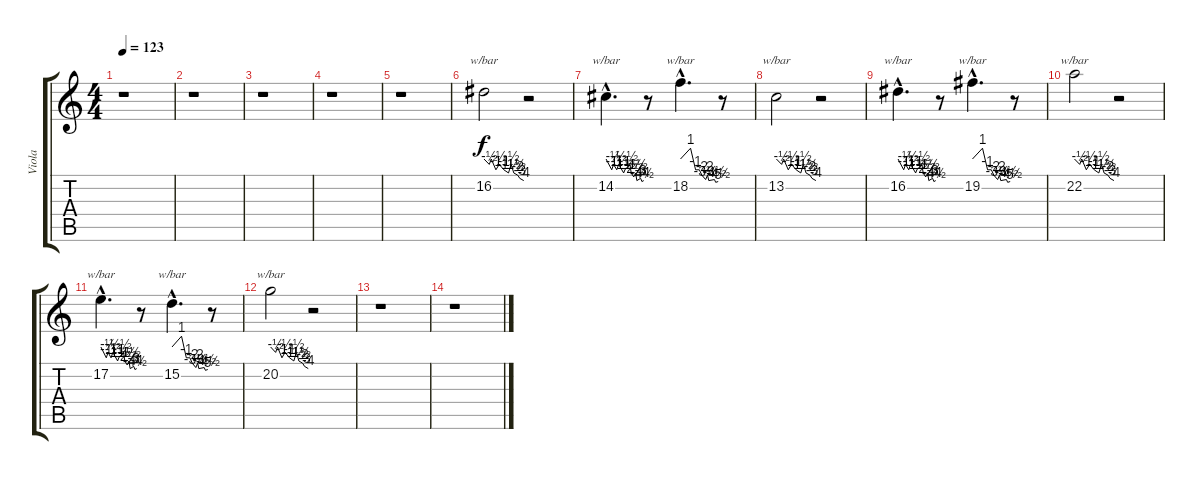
\track ("Viola" "Viola") {instrument viola}
\staff {score tabs}
\tuning (E4 B3 G3 D3 A2 E2) {hide}
\ts (4 4)
\tempo 123
\clef g2
\ks c
r.1{dy f} |
r.1 |
r.1 |
r.1 |
r.1 |
16.2.2{tbe (custom default 0 0 8 -2 11 0 18 -4 23 -2 30 -4 37 -6 41 -2 45 -6 51 -8 54 -12 60 -16) volume 9 instrument lead6voice} r.2 |
14.2{hac}.4{d tbe (custom default 0 0 9 -4 12 -2 17 -4 20 -2 28 -6 30 -4 38 -2 40 -6 44 -10 47 -6 49 -16 55 -12 57 -18 60 -16)} r.8 18.2{hac}.4{d tbe (custom default 0 0 16 4 20 0 24 -4 30 -4 34 -8 40 -14 43 -8 45 -16 54 -14 56 -20 60 -18)} r.8 |
13.2.2{tbe (custom default 0 0 8 -2 11 0 18 -4 23 -2 30 -4 37 -6 41 -2 45 -6 51 -8 54 -12 60 -16) volume 9 instrument lead6voice} r.2 |
16.2{hac}.4{d tbe (custom default 0 0 9 -4 12 -2 17 -4 20 -2 28 -6 30 -4 38 -2 40 -6 44 -10 47 -6 49 -16 55 -12 57 -18 60 -16)} r.8 19.2{hac}.4{d tbe (custom default 0 0 16 4 20 0 24 -4 30 -4 34 -8 40 -14 43 -8 45 -16 54 -14 56 -20 60 -18)} r.8 |
22.2.2{tbe (custom default 0 0 8 -2 11 0 18 -4 23 -2 30 -4 37 -6 41 -2 45 -6 51 -8 54 -12 60 -16) volume 9 instrument lead6voice} r.2 |
17.2{hac}.4{d tbe (custom default 0 0 9 -4 12 -2 17 -4 20 -2 28 -6 30 -4 38 -2 40 -6 44 -10 47 -6 49 -16 55 -12 57 -18 60 -16)} r.8 15.2{hac}.4{d tbe (custom default 0 0 16 4 20 0 24 -4 30 -4 34 -8 40 -14 43 -8 45 -16 54 -14 56 -20 60 -18)} r.8 |
20.2.2{tbe (custom default 0 0 8 -2 11 0 18 -4 23 -2 30 -4 37 -6 41 -2 45 -6 51 -8 54 -12 60 -16) volume 9 instrument lead6voice} r.2 |
r.1 |
r.1
